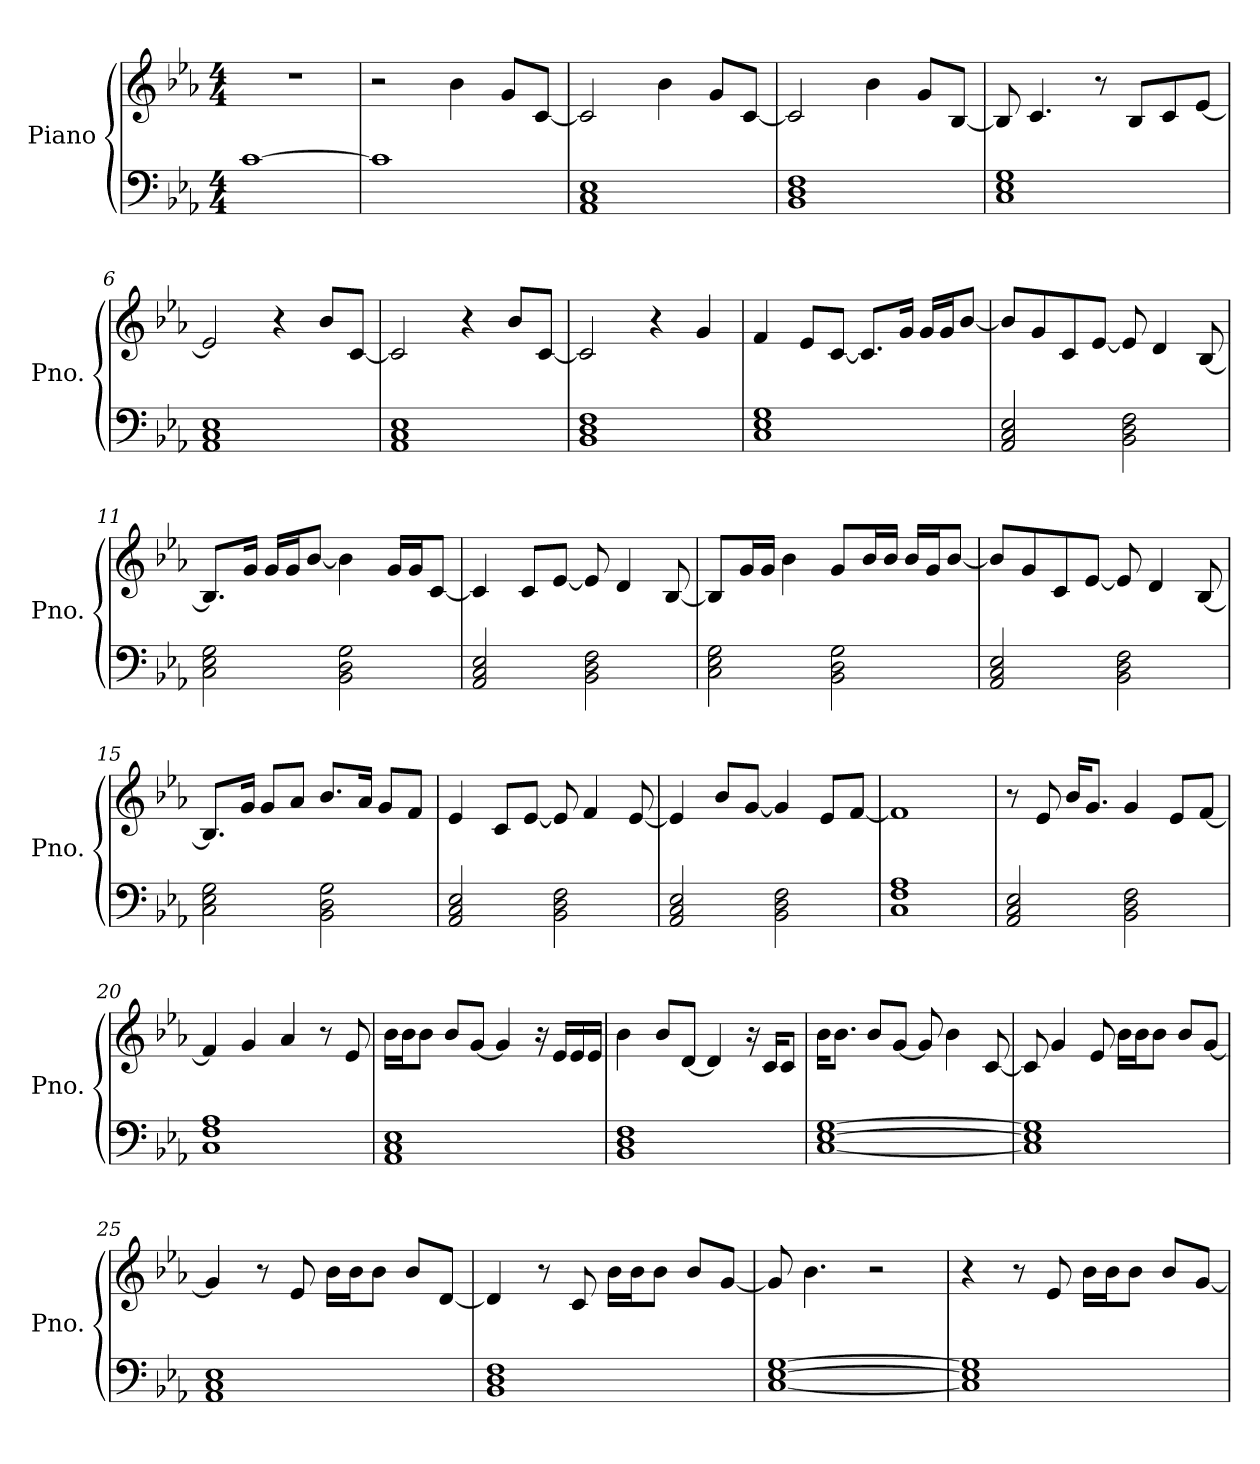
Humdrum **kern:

**kern	**kern
*part1	*part1
*staff2	*staff1
*I"Piano	*
*I'Pno.	*
*clefF4	*clefG2
*k[b-e-a-]	*k[b-e-a-]
*M4/4	*M4/4
*MM108	*MM108
=1	=1
[1c	1r
=2	=2
1c]	2r
.	4b-\
.	8g/L
.	[8c/J
=3	=3
1AA- 1C 1E-	2c/]
.	4b-\
.	8g/L
.	[8c/J
=4	=4
1BB- 1D 1F	2c/]
.	4b-\
.	8g/L
.	[8B-/J
=5	=5
1C 1E- 1G	8B-/]
.	4.c/
.	8r
.	8B-/L
.	8c/
.	[8e-/J
=6	=6
1AA- 1C 1E-	2e-/]
.	4r
.	8b-/L
.	[8c/J
!!LO:LB:g=z
=7	=7
1AA- 1C 1E-	2c/]
.	4r
.	8b-/L
.	[8c/J
=8	=8
1BB- 1D 1F	2c/]
.	4r
.	4g/
=9	=9
1C 1E- 1G	4f/
.	8e-/L
.	[8c/J
.	8.c/L]
.	16g/Jk
.	16g/LL
.	16g/J
.	[8b-/J
=10	=10
2AA-/ 2C/ 2E-/	8b-/L]
.	8g/
.	8c/
.	[8e-/J
2BB-\ 2D\ 2F\	8e-/]
.	4d/
.	[8B-/
=11	=11
2C\ 2E-\ 2G\	8.B-/L]
.	16g/Jk
.	16g/LL
.	16g/J
.	[8b-/J
2BB-\ 2D\ 2G\	4b-\]
.	16g/LL
.	16g/J
.	[8c/J
!!LO:LB:g=z
=12	=12
2AA-/ 2C/ 2E-/	4c/]
.	8c/L
.	[8e-/J
2BB-\ 2D\ 2F\	8e-/]
.	4d/
.	[8B-/
=13	=13
2C\ 2E-\ 2G\	8B-/L]
.	16g/L
.	16g/JJ
.	4b-\
2BB-\ 2D\ 2G\	8g/L
.	16b-/L
.	16b-/JJ
.	16b-/LL
.	16g/J
.	[8b-/J
=14	=14
2AA-/ 2C/ 2E-/	8b-/L]
.	8g/
.	8c/
.	[8e-/J
2BB-\ 2D\ 2F\	8e-/]
.	4d/
.	[8B-/
=15	=15
2C\ 2E-\ 2G\	8.B-/L]
.	16g/Jk
.	8g/L
.	8a-/J
2BB-\ 2D\ 2G\	8.b-/L
.	16a-/Jk
.	8g/L
.	8f/J
!!LO:LB:g=z
=16	=16
2AA-/ 2C/ 2E-/	4e-/
.	8c/L
.	[8e-/J
2BB-\ 2D\ 2F\	8e-/]
.	4f/
.	[8e-/
=17	=17
2AA-/ 2C/ 2E-/	4e-/]
.	8b-/L
.	[8g/J
2BB-\ 2D\ 2F\	4g/]
.	8e-/L
.	[8f/J
=18	=18
1C 1F 1A-	1f]
=19	=19
2AA-/ 2C/ 2E-/	8r
.	8e-/
.	16b-/KL
.	8.g/J
2BB-\ 2D\ 2F\	4g/
.	8e-/L
.	[8f/J
=20	=20
1C 1F 1A-	4f/]
.	4g/
.	4a-/
.	8r
.	8e-/
!!LO:LB:g=z
=21	=21
1AA- 1C 1E-	16b-\LL
.	16b-\J
.	8b-\J
.	8b-/L
.	[8g/J
.	4g/]
.	16r
.	16e-/LL
.	16e-/
.	16e-/JJ
=22	=22
1BB- 1D 1F	4b-\
.	8b-/L
.	[8d/J
.	4d/]
.	16r
.	16c/KL
.	8c/J
=23	=23
[1C [1E- [1G	16b-\KL
.	8.b-\J
.	8b-/L
.	[8g/J
.	8g/]
.	4b-\
.	[8c/
=24	=24
1C] 1E-] 1G]	8c/]
.	4g/
.	8e-/
.	16b-\LL
.	16b-\J
.	8b-\J
.	8b-/L
.	[8g/J
!!LO:PB:g=z
=25	=25
1AA- 1C 1E-	4g/]
.	8r
.	8e-/
.	16b-\LL
.	16b-\J
.	8b-\J
.	8b-/L
.	[8d/J
=26	=26
1BB- 1D 1F	4d/]
.	8r
.	8c/
.	16b-\LL
.	16b-\J
.	8b-\J
.	8b-/L
.	[8g/J
=27	=27
[1C [1E- [1G	8g/]
.	4.b-\
.	2r
=28	=28
1C] 1E-] 1G]	4r
.	8r
.	8e-/
.	16b-\LL
.	16b-\J
.	8b-\J
.	8b-/L
.	[8g/J
=	=
*-	*-
